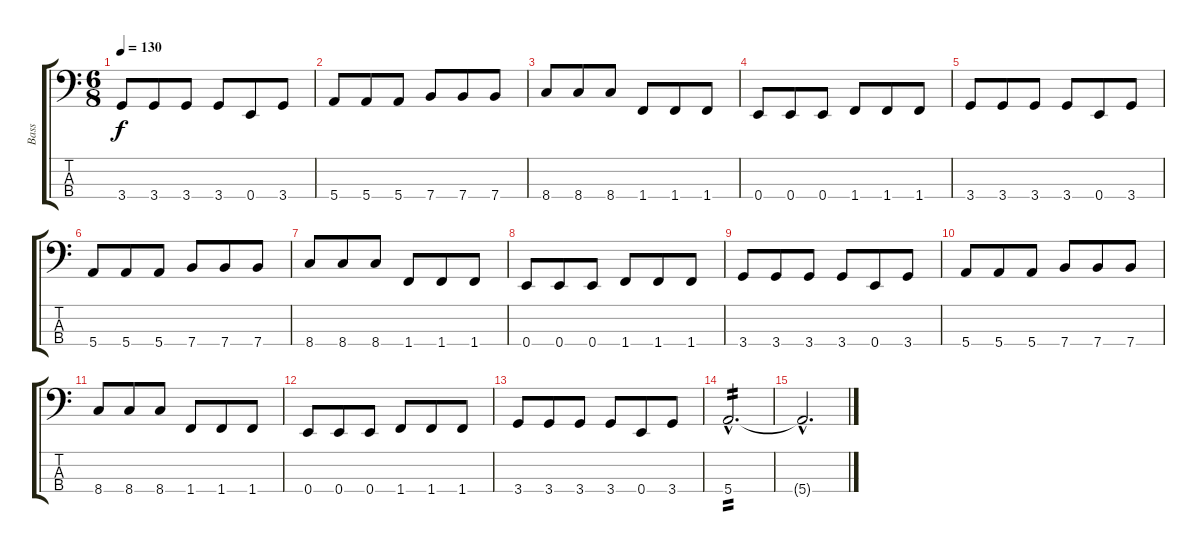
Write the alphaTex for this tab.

\track ("Bass" "Bass") {instrument electricbasspick}
\staff {score tabs}
\tuning (G2 D2 A1 E1) {hide}
\ts (6 8)
\tempo 130
\clef f4
\ks c
3.4.8{dy f} 3.4.8 3.4.8 3.4.8 0.4.8 3.4.8 |
5.4.8 5.4.8 5.4.8 7.4.8 7.4.8 7.4.8 |
8.4.8 8.4.8 8.4.8 1.4.8 1.4.8 1.4.8 |
0.4.8 0.4.8 0.4.8 1.4.8 1.4.8 1.4.8 |
3.4.8 3.4.8 3.4.8 3.4.8 0.4.8 3.4.8 |
5.4.8 5.4.8 5.4.8 7.4.8 7.4.8 7.4.8 |
8.4.8 8.4.8 8.4.8 1.4.8 1.4.8 1.4.8 |
0.4.8 0.4.8 0.4.8 1.4.8 1.4.8 1.4.8 |
3.4.8 3.4.8 3.4.8 3.4.8 0.4.8 3.4.8 |
5.4.8 5.4.8 5.4.8 7.4.8 7.4.8 7.4.8 |
8.4.8 8.4.8 8.4.8 1.4.8 1.4.8 1.4.8 |
0.4.8 0.4.8 0.4.8 1.4.8 1.4.8 1.4.8 |
3.4.8 3.4.8 3.4.8 3.4.8 0.4.8 3.4.8 |
5.4{hac}.2{d tp 2} |
5.4{hac t}.2{d}
